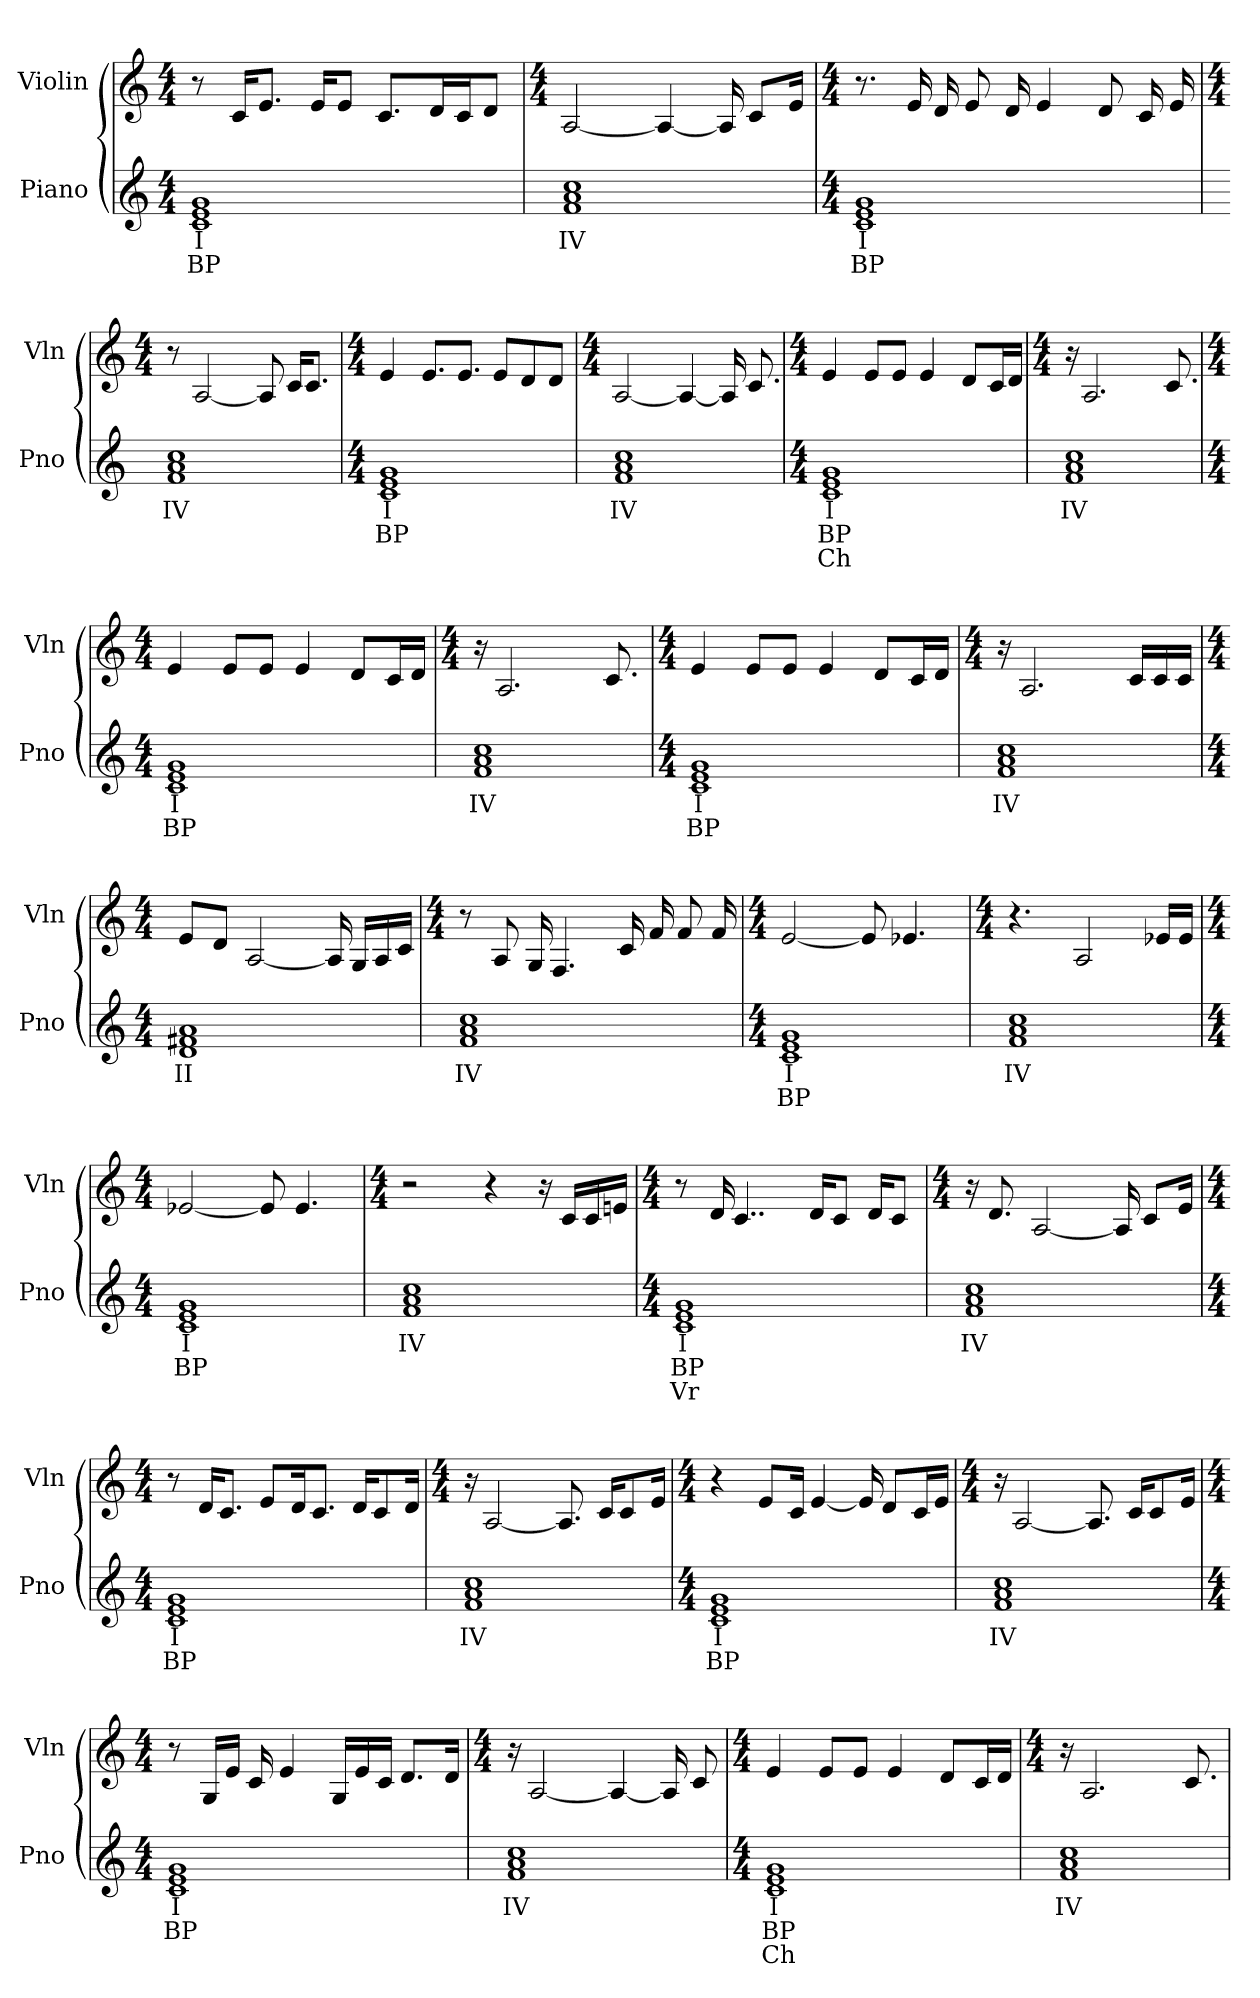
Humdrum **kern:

**kern	**text	**text	**text	**kern
*part2	*part2	*part2	*part2	*part1
*staff2	*staff2	*staff2	*staff2	*staff1
*I"Piano	*	*	*	*I"Violin
*I'Pno	*	*	*	*I'Vln
*k[]	*	*	*	*
*C:	*	*	*	*
*M4/4	*	*	*	*M4/4
=	=	=	=	=
1c 1e 1g	I	BP	.	8r
.	.	.	.	16cKL
.	.	.	.	8.eJ
.	.	.	.	16eKL
.	.	.	.	8eJ
.	.	.	.	8.cL
.	.	.	.	16dL
.	.	.	.	16cJ
.	.	.	.	8dJ
=	=	=	=	=
*k[]	*	*	*	*
*C:	*	*	*	*
*	*	*	*	*M4/4
1f 1a 1cc	IV	.	.	[2A
.	.	.	.	4A_
.	.	.	.	16A]
.	.	.	.	8cL
.	.	.	.	16eJk
=	=	=	=	=
*k[]	*	*	*	*
*C:	*	*	*	*
*M4/4	*	*	*	*M4/4
1c 1e 1g	I	BP	.	8.r
.	.	.	.	16e
.	.	.	.	16dLL
.	.	.	.	8e
.	.	.	.	16dJk
.	.	.	.	4e
.	.	.	.	8dL
.	.	.	.	16cL
.	.	.	.	16eJJ
=	=	=	=	=
*k[]	*	*	*	*
*C:	*	*	*	*
*	*	*	*	*M4/4
1f 1a 1cc	IV	.	.	8r
.	.	.	.	[2A
.	.	.	.	8A]
.	.	.	.	16cKL
.	.	.	.	8.cJ
=	=	=	=	=
*k[]	*	*	*	*
*C:	*	*	*	*
*M4/4	*	*	*	*M4/4
1c 1e 1g	I	BP	.	4e
.	.	.	.	8.eL
.	.	.	.	8.eJ
.	.	.	.	8eL
.	.	.	.	8d
.	.	.	.	8dJ
=	=	=	=	=
*k[]	*	*	*	*
*C:	*	*	*	*
*	*	*	*	*M4/4
1f 1a 1cc	IV	.	.	[2A
.	.	.	.	4A_
.	.	.	.	16A]
.	.	.	.	8.c
=	=	=	=	=
*k[]	*	*	*	*
*C:	*	*	*	*
*M4/4	*	*	*	*M4/4
1c 1e 1g	I	BP	Ch	4e
.	.	.	.	8eL
.	.	.	.	8eJ
.	.	.	.	4e
.	.	.	.	8dL
.	.	.	.	16cL
.	.	.	.	16dJJ
=	=	=	=	=
*k[]	*	*	*	*
*C:	*	*	*	*
*	*	*	*	*M4/4
1f 1a 1cc	IV	.	.	16r
.	.	.	.	2.A
.	.	.	.	8.c
=	=	=	=	=
*k[]	*	*	*	*
*C:	*	*	*	*
*M4/4	*	*	*	*M4/4
1c 1e 1g	I	BP	.	4e
.	.	.	.	8eL
.	.	.	.	8eJ
.	.	.	.	4e
.	.	.	.	8dL
.	.	.	.	16cL
.	.	.	.	16dJJ
=	=	=	=	=
*k[]	*	*	*	*
*C:	*	*	*	*
*	*	*	*	*M4/4
1f 1a 1cc	IV	.	.	16r
.	.	.	.	2.A
.	.	.	.	8.c
=	=	=	=	=
*k[]	*	*	*	*
*C:	*	*	*	*
*M4/4	*	*	*	*M4/4
1c 1e 1g	I	BP	.	4e
.	.	.	.	8eL
.	.	.	.	8eJ
.	.	.	.	4e
.	.	.	.	8dL
.	.	.	.	16cL
.	.	.	.	16dJJ
=	=	=	=	=
*k[]	*	*	*	*
*C:	*	*	*	*
*	*	*	*	*M4/4
1f 1a 1cc	IV	.	.	16r
.	.	.	.	2.A
.	.	.	.	16cLL
.	.	.	.	16c
.	.	.	.	16cJJ
=	=	=	=	=
*k[]	*	*	*	*
*C:	*	*	*	*
*M4/4	*	*	*	*M4/4
1d 1f#X 1a	II	.	.	8eL
.	.	.	.	8dJ
.	.	.	.	[2A
.	.	.	.	16A]
.	.	.	.	16GLL
.	.	.	.	16A
.	.	.	.	16cJJ
=	=	=	=	=
*k[]	*	*	*	*
*C:	*	*	*	*
*	*	*	*	*M4/4
1f 1a 1cc	IV	.	.	8r
.	.	.	.	8A
.	.	.	.	16G
.	.	.	.	4.F
.	.	.	.	16c
.	.	.	.	16fLL
.	.	.	.	8f
.	.	.	.	16fJk
=	=	=	=	=
*k[]	*	*	*	*
*C:	*	*	*	*
*M4/4	*	*	*	*M4/4
1c 1e 1g	I	BP	.	[2e
.	.	.	.	8e]
.	.	.	.	4.e-X
=	=	=	=	=
*k[]	*	*	*	*
*C:	*	*	*	*
*	*	*	*	*M4/4
1f 1a 1cc	IV	.	.	4.r
.	.	.	.	2A
.	.	.	.	16e-XLL
.	.	.	.	16e-JJ
=	=	=	=	=
*k[]	*	*	*	*
*C:	*	*	*	*
*M4/4	*	*	*	*M4/4
1c 1e 1g	I	BP	.	[2e-X
.	.	.	.	8e-]
.	.	.	.	4.e-
=	=	=	=	=
*k[]	*	*	*	*
*C:	*	*	*	*
*	*	*	*	*M4/4
1f 1a 1cc	IV	.	.	2r
.	.	.	.	4r
.	.	.	.	16r
.	.	.	.	16cLL
.	.	.	.	16c
.	.	.	.	16enJJ
=	=	=	=	=
*k[]	*	*	*	*
*C:	*	*	*	*
*M4/4	*	*	*	*M4/4
1c 1e 1g	I	BP	Vr	8r
.	.	.	.	16d
.	.	.	.	4..c
.	.	.	.	16dKL
.	.	.	.	8cJ
.	.	.	.	16dKL
.	.	.	.	8cJ
=	=	=	=	=
*k[]	*	*	*	*
*C:	*	*	*	*
*	*	*	*	*M4/4
1f 1a 1cc	IV	.	.	16r
.	.	.	.	8.d
.	.	.	.	[2A
.	.	.	.	16A]
.	.	.	.	8cL
.	.	.	.	16eJk
=	=	=	=	=
*k[]	*	*	*	*
*C:	*	*	*	*
*M4/4	*	*	*	*M4/4
1c 1e 1g	I	BP	.	8r
.	.	.	.	16dKL
.	.	.	.	8.cJ
.	.	.	.	8eL
.	.	.	.	16dK
.	.	.	.	8.cJ
.	.	.	.	16dKL
.	.	.	.	8c
.	.	.	.	16dJk
=	=	=	=	=
*k[]	*	*	*	*
*C:	*	*	*	*
*	*	*	*	*M4/4
1f 1a 1cc	IV	.	.	16r
.	.	.	.	[2A
.	.	.	.	8.A]
.	.	.	.	16cKL
.	.	.	.	8c
.	.	.	.	16eJk
=	=	=	=	=
*k[]	*	*	*	*
*C:	*	*	*	*
*M4/4	*	*	*	*M4/4
1c 1e 1g	I	BP	.	4r
.	.	.	.	8eL
.	.	.	.	16cJk
.	.	.	.	[4e
.	.	.	.	16e]
.	.	.	.	8dL
.	.	.	.	16cL
.	.	.	.	16eJJ
=	=	=	=	=
*k[]	*	*	*	*
*C:	*	*	*	*
*	*	*	*	*M4/4
1f 1a 1cc	IV	.	.	16r
.	.	.	.	[2A
.	.	.	.	8.A]
.	.	.	.	16cKL
.	.	.	.	8c
.	.	.	.	16eJk
=	=	=	=	=
*k[]	*	*	*	*
*C:	*	*	*	*
*M4/4	*	*	*	*M4/4
1c 1e 1g	I	BP	.	8r
.	.	.	.	16GLL
.	.	.	.	16eJJ
.	.	.	.	16c
.	.	.	.	4e
.	.	.	.	16GLL
.	.	.	.	16e
.	.	.	.	16cJJ
.	.	.	.	8.dL
.	.	.	.	16dJk
=	=	=	=	=
*k[]	*	*	*	*
*C:	*	*	*	*
*	*	*	*	*M4/4
1f 1a 1cc	IV	.	.	16r
.	.	.	.	[2A
.	.	.	.	4A_
.	.	.	.	16A]
.	.	.	.	8c
=	=	=	=	=
*k[]	*	*	*	*
*C:	*	*	*	*
*M4/4	*	*	*	*M4/4
1c 1e 1g	I	BP	Ch	4e
.	.	.	.	8eL
.	.	.	.	8eJ
.	.	.	.	4e
.	.	.	.	8dL
.	.	.	.	16cL
.	.	.	.	16dJJ
=	=	=	=	=
*k[]	*	*	*	*
*C:	*	*	*	*
*	*	*	*	*M4/4
1f 1a 1cc	IV	.	.	16r
.	.	.	.	2.A
.	.	.	.	8.c
=	=	=	=	=
*-	*-	*-	*-	*-
